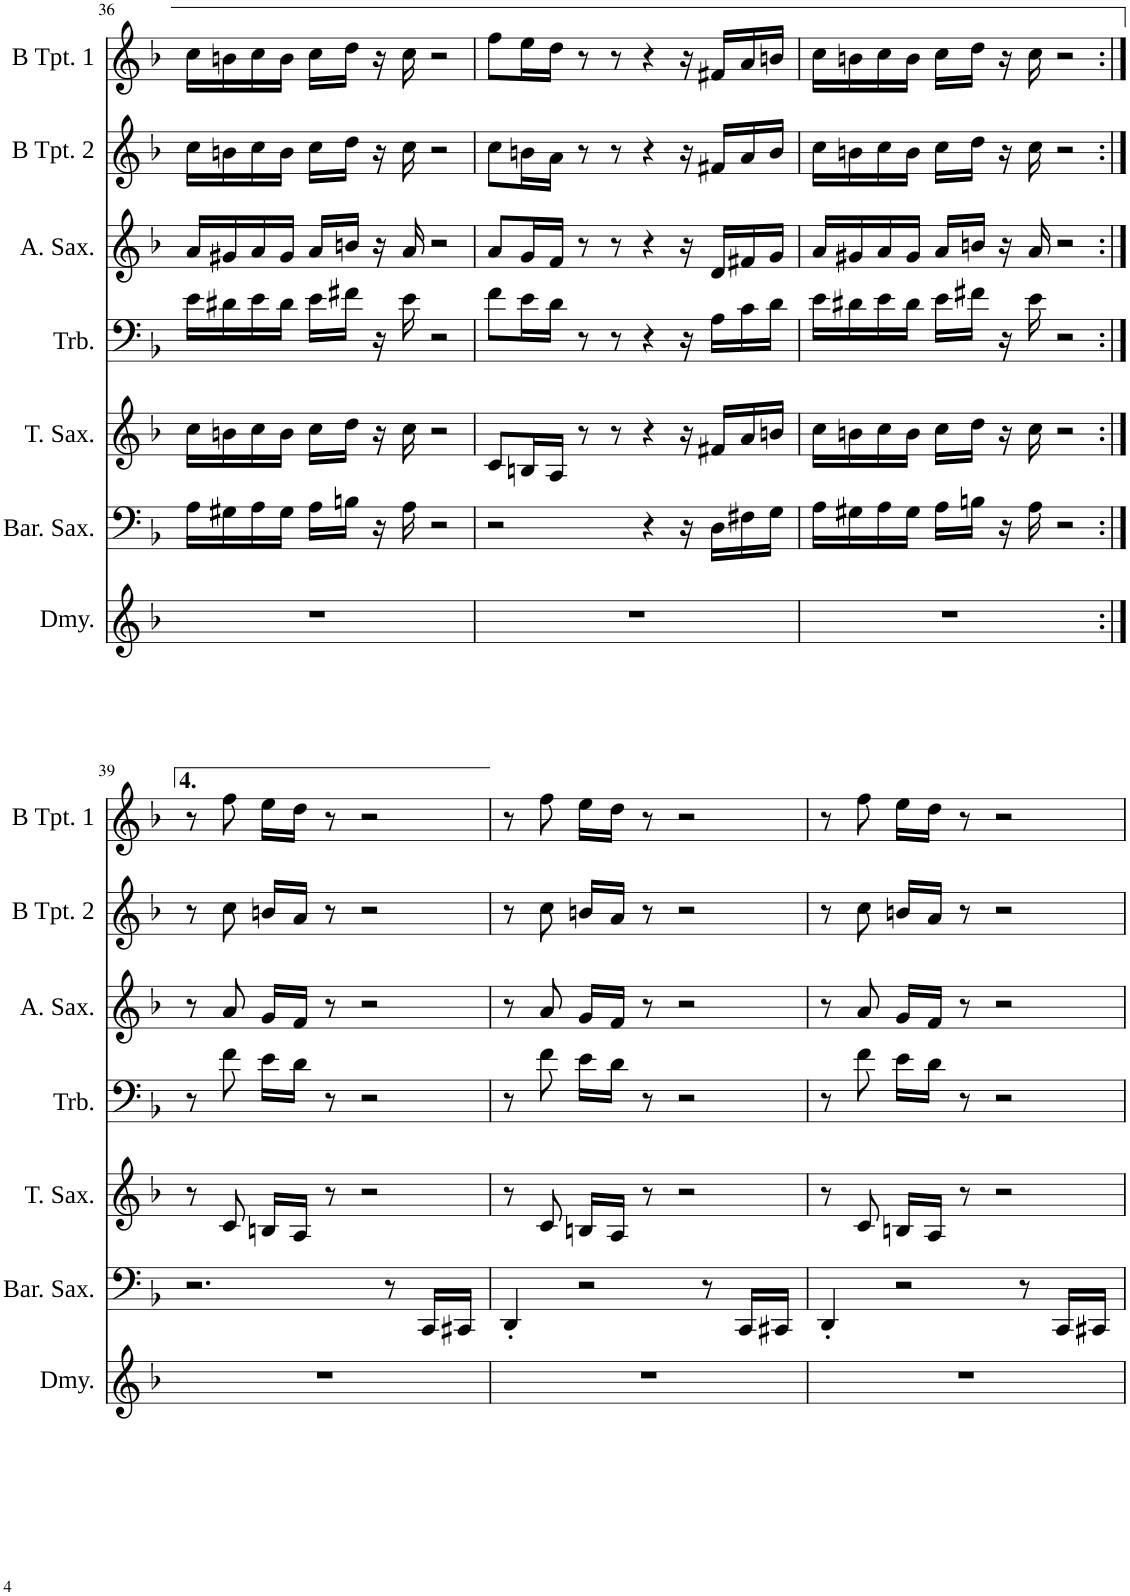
**kern	**kern	**kern	**kern	**kern	**kern	**kern
*part7	*part6	*part5	*part4	*part3	*part2	*part1
*staff7	*staff6	*staff5	*staff4	*staff3	*staff2	*staff1
*I"Dummy	*I"Baritone Saxophone	*I"Tenor Saxophone	*I"Trombone	*I"Alto Saxophone	*I"B Trumpet  2	*I"B Trumpet 1
*I'Dmy.	*I'Bar. Sax.	*I'T. Sax.	*I'Trb.	*I'A. Sax.	*I'B Tpt. 2	*I'B Tpt. 1
!!LO:PB:g=z
*clefG2	*clefF4	*clefG2	*clefF4	*clefG2	*clefG2	*clefG2
*ITrd7c12	*ITrd12c21	*ITrd8c14	*	*ITrd5c9	*ITrd1c2	*ITrd1c2
*k[b-]	*k[b-]	*k[b-]	*k[b-]	*k[b-]	*k[b-]	*k[b-]
*M4/4	*M4/4	*M4/4	*M4/4	*M4/4	*M4/4	*M4/4
=36	=36	=36	=36	=36	=36	=36
1r	16A\LL	16cc\LL	16e\LL	16a/LL	16cc\LL	16cc\LL
.	16G#X\	16bn\	16d#X\	16g#X/	16bn\	16bn\
.	16A\	16cc\	16e\	16a/	16cc\	16cc\
.	16G#\JJ	16b\JJ	16d#\JJ	16g#/JJ	16b\JJ	16b\JJ
.	16A\LL	16cc\LL	16e\LL	16a/LL	16cc\LL	16cc\LL
.	16Bn\JJ	16dd\JJ	16f#X\JJ	16bn/JJ	16dd\JJ	16dd\JJ
.	16r	16r	16r	16r	16r	16r
.	16A\	16cc\	16e\	16a/	16cc\	16cc\
.	2r	2r	2r	2r	2r	2r
=37	=37	=37	=37	=37	=37	=37
1r	2r	8c/L	8f\L	8a/L	8cc\L	8ff\L
.	.	16Bn/L	16e\L	16g/L	16bn\L	16ee\L
.	.	16A/JJ	16d\JJ	16f/JJ	16a\JJ	16dd\JJ
.	.	8r	8r	8r	8r	8r
.	.	8r	8r	8r	8r	8r
.	4r	4r	4r	4r	4r	4r
.	16r	16r	16r	16r	16r	16r
.	16D\LL	16f#X/LL	16A\LL	16d/LL	16f#X/LL	16f#X/LL
.	16F#X\	16a/	16c\	16f#X/	16a/	16a/
.	16G\JJ	16bn/JJ	16d\JJ	16g/JJ	16b/JJ	16bn/JJ
=38	=38	=38	=38	=38	=38	=38
1r	16A\LL	16cc\LL	16e\LL	16a/LL	16cc\LL	16cc\LL
.	16G#X\	16bn\	16d#X\	16g#X/	16bn\	16bn\
.	16A\	16cc\	16e\	16a/	16cc\	16cc\
.	16G#\JJ	16b\JJ	16d#\JJ	16g#/JJ	16b\JJ	16b\JJ
.	16A\LL	16cc\LL	16e\LL	16a/LL	16cc\LL	16cc\LL
.	16Bn\JJ	16dd\JJ	16f#X\JJ	16bn/JJ	16dd\JJ	16dd\JJ
.	16r	16r	16r	16r	16r	16r
.	16A\	16cc\	16e\	16a/	16cc\	16cc\
.	2r	2r	2r	2r	2r	2r
!!LO:LB:g=z
=39:|!	=39:|!	=39:|!	=39:|!	=39:|!	=39:|!	=39:|!
1r	2.r	8r	8r	8r	8r	8r
.	.	8c/	8f\	8a/	8cc\	8ff\
.	.	16Bn/LL	16e\LL	16g/LL	16bn/LL	16ee\LL
.	.	16A/JJ	16d\JJ	16f/JJ	16a/JJ	16dd\JJ
.	.	8r	8r	8r	8r	8r
.	.	2r	2r	2r	2r	2r
.	8r	.	.	.	.	.
.	16CC/LL	.	.	.	.	.
.	16CC#X/JJ	.	.	.	.	.
=40	=40	=40	=40	=40	=40	=40
1r	4DD'/	8r	8r	8r	8r	8r
.	.	8c/	8f\	8a/	8cc\	8ff\
.	2r	16Bn/LL	16e\LL	16g/LL	16bn/LL	16ee\LL
.	.	16A/JJ	16d\JJ	16f/JJ	16a/JJ	16dd\JJ
.	.	8r	8r	8r	8r	8r
.	.	2r	2r	2r	2r	2r
.	8r	.	.	.	.	.
.	16CC/LL	.	.	.	.	.
.	16CC#X/JJ	.	.	.	.	.
=41	=41	=41	=41	=41	=41	=41
1r	4DD'/	8r	8r	8r	8r	8r
.	.	8c/	8f\	8a/	8cc\	8ff\
.	2r	16Bn/LL	16e\LL	16g/LL	16bn/LL	16ee\LL
.	.	16A/JJ	16d\JJ	16f/JJ	16a/JJ	16dd\JJ
.	.	8r	8r	8r	8r	8r
.	.	2r	2r	2r	2r	2r
.	8r	.	.	.	.	.
.	16CC/LL	.	.	.	.	.
.	16CC#X/JJ	.	.	.	.	.
=	=	=	=	=	=	=
*-	*-	*-	*-	*-	*-	*-
